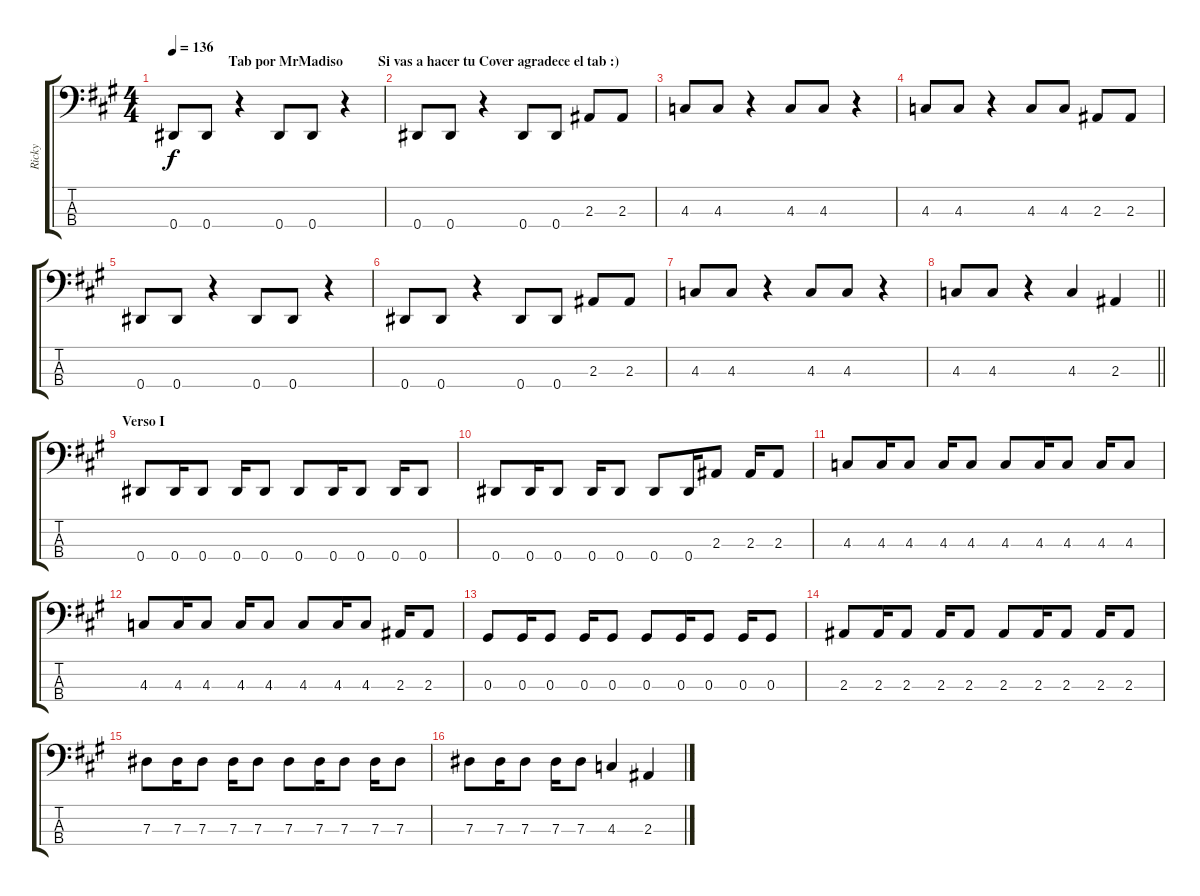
\track ("Ricky" "Ricky") {instrument electricbasspick}
\staff {score tabs}
\tuning (Gb2 Db2 Ab1 Eb1) {hide}
\ts (4 4)
\section ("" "                     Tab por MrMadiso          Si vas a hacer tu Cover agradece el tab :)")
\tempo 136
\clef f4
\ks a
0.4.8{dy f instrument electricbasspick} 0.4.8 r.4 0.4.8 0.4.8 r.4 |
0.4.8 0.4.8 r.4 0.4.8 0.4.8 2.3.8 2.3.8 |
4.3.8 4.3.8 r.4 4.3.8 4.3.8 r.4 |
4.3.8 4.3.8 r.4 4.3.8 4.3.8 2.3.8 2.3.8 |
0.4.8 0.4.8 r.4 0.4.8 0.4.8 r.4 |
0.4.8 0.4.8 r.4 0.4.8 0.4.8 2.3.8 2.3.8 |
4.3.8 4.3.8 r.4 4.3.8 4.3.8 r.4 |
\barLineRight lightlight
4.3.8 4.3.8 r.4 4.3.4 2.3.4 |
\section ("" "Verso I")
0.4.8 0.4.16 0.4.8 0.4.16 0.4.8 0.4.8 0.4.16 0.4.8 0.4.16 0.4.8 |
0.4.8 0.4.16 0.4.8 0.4.16 0.4.8 0.4.8 0.4.16 2.3.8 2.3.16 2.3.8 |
4.3.8 4.3.16 4.3.8 4.3.16 4.3.8 4.3.8 4.3.16 4.3.8 4.3.16 4.3.8 |
4.3.8 4.3.16 4.3.8 4.3.16 4.3.8 4.3.8 4.3.16 4.3.8 2.3.16 2.3.8 |
0.3.8 0.3.16 0.3.8 0.3.16 0.3.8 0.3.8 0.3.16 0.3.8 0.3.16 0.3.8 |
2.3.8 2.3.16 2.3.8 2.3.16 2.3.8 2.3.8 2.3.16 2.3.8 2.3.16 2.3.8 |
7.3.8 7.3.16 7.3.8 7.3.16 7.3.8 7.3.8 7.3.16 7.3.8 7.3.16 7.3.8 |
7.3.8 7.3.16 7.3.8 7.3.16 7.3.8 4.3.4 2.3.4
